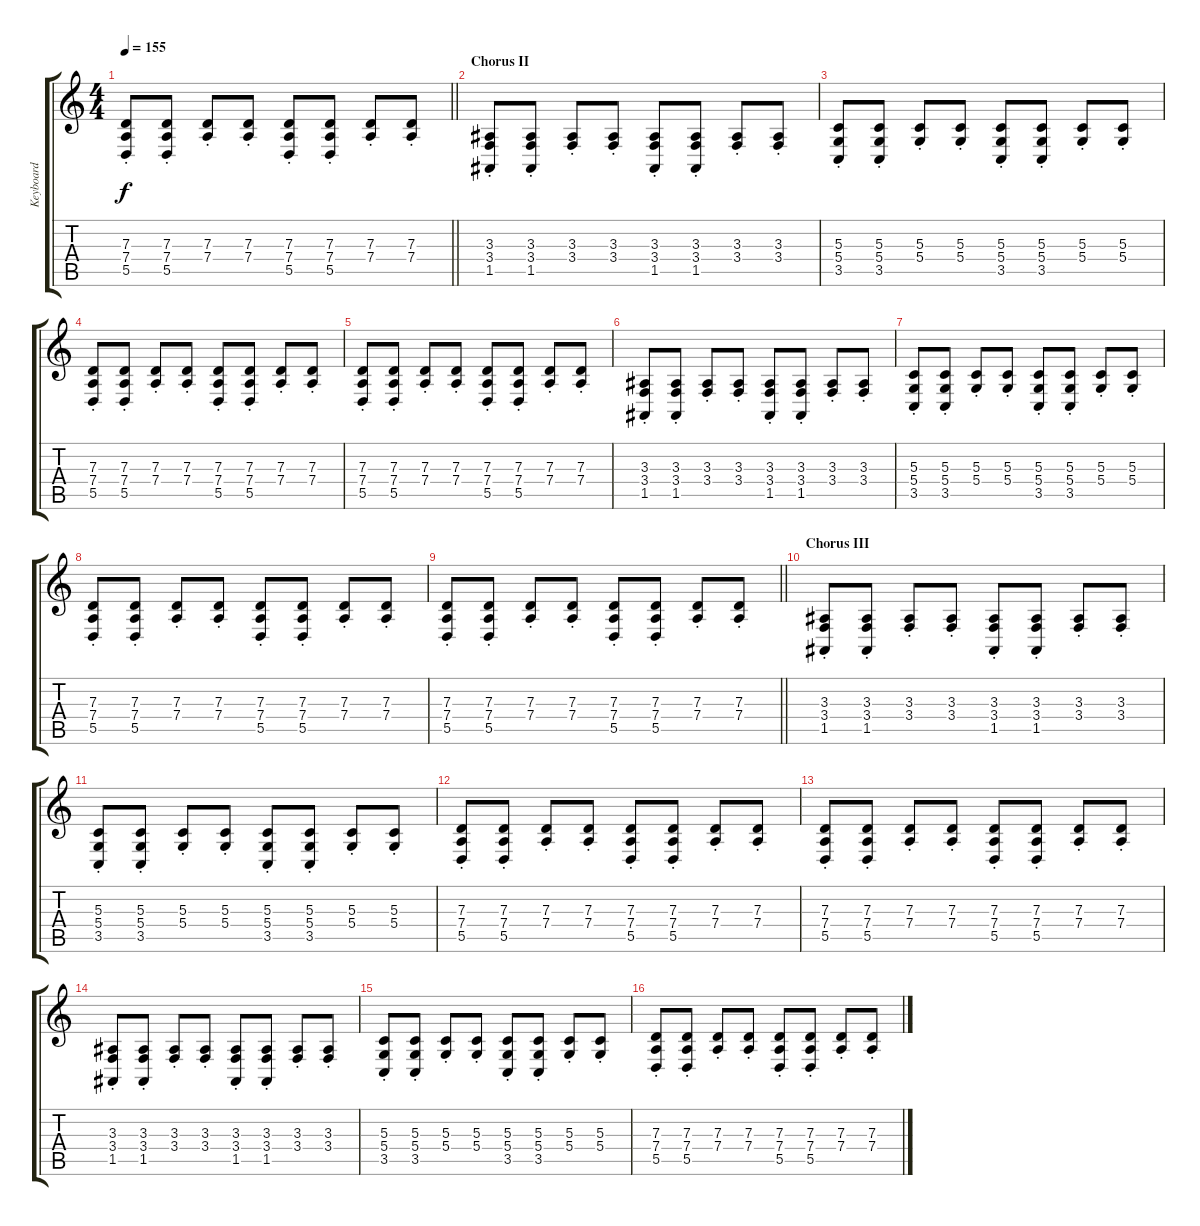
\track ("Keyboard" "Keyboard") {instrument lead8bassandlead}
\staff {score tabs}
\tuning (E4 B3 G3 D3 A2 E2) {hide}
\ts (4 4)
\tempo 155
\clef g2
\barLineRight lightlight
\ks c
(7.3{st} 7.4{st} 5.5{st}).8{dy f} (7.3{st} 7.4{st} 5.5{st}).8 (7.3{st} 7.4{st}).8 (7.3{st} 7.4{st}).8 (7.3{st} 7.4{st} 5.5{st}).8 (7.3{st} 7.4{st} 5.5{st}).8 (7.3{st} 7.4{st}).8 (7.3{st} 7.4{st}).8 |
\section ("" "Chorus II")
(3.3{st} 3.4{st} 1.5{st}).8 (3.3{st} 3.4{st} 1.5{st}).8 (3.3{st} 3.4{st}).8 (3.3{st} 3.4{st}).8 (3.3{st} 3.4{st} 1.5{st}).8 (3.3{st} 3.4{st} 1.5{st}).8 (3.3{st} 3.4{st}).8 (3.3{st} 3.4{st}).8 |
(5.3{st} 5.4{st} 3.5{st}).8 (5.3{st} 5.4{st} 3.5{st}).8 (5.3{st} 5.4{st}).8 (5.3{st} 5.4{st}).8 (5.3{st} 5.4{st} 3.5{st}).8 (5.3{st} 5.4{st} 3.5{st}).8 (5.3{st} 5.4{st}).8 (5.3{st} 5.4{st}).8 |
(7.3{st} 7.4{st} 5.5{st}).8 (7.3{st} 7.4{st} 5.5{st}).8 (7.3{st} 7.4{st}).8 (7.3{st} 7.4{st}).8 (7.3{st} 7.4{st} 5.5{st}).8 (7.3{st} 7.4{st} 5.5{st}).8 (7.3{st} 7.4{st}).8 (7.3{st} 7.4{st}).8 |
(7.3{st} 7.4{st} 5.5{st}).8 (7.3{st} 7.4{st} 5.5{st}).8 (7.3{st} 7.4{st}).8 (7.3{st} 7.4{st}).8 (7.3{st} 7.4{st} 5.5{st}).8 (7.3{st} 7.4{st} 5.5{st}).8 (7.3{st} 7.4{st}).8 (7.3{st} 7.4{st}).8 |
(3.3{st} 3.4{st} 1.5{st}).8 (3.3{st} 3.4{st} 1.5{st}).8 (3.3{st} 3.4{st}).8 (3.3{st} 3.4{st}).8 (3.3{st} 3.4{st} 1.5{st}).8 (3.3{st} 3.4{st} 1.5{st}).8 (3.3{st} 3.4{st}).8 (3.3{st} 3.4{st}).8 |
(5.3{st} 5.4{st} 3.5{st}).8 (5.3{st} 5.4{st} 3.5{st}).8 (5.3{st} 5.4{st}).8 (5.3{st} 5.4{st}).8 (5.3{st} 5.4{st} 3.5{st}).8 (5.3{st} 5.4{st} 3.5{st}).8 (5.3{st} 5.4{st}).8 (5.3{st} 5.4{st}).8 |
(7.3{st} 7.4{st} 5.5{st}).8 (7.3{st} 7.4{st} 5.5{st}).8 (7.3{st} 7.4{st}).8 (7.3{st} 7.4{st}).8 (7.3{st} 7.4{st} 5.5{st}).8 (7.3{st} 7.4{st} 5.5{st}).8 (7.3{st} 7.4{st}).8 (7.3{st} 7.4{st}).8 |
\barLineRight lightlight
(7.3{st} 7.4{st} 5.5{st}).8 (7.3{st} 7.4{st} 5.5{st}).8 (7.3{st} 7.4{st}).8 (7.3{st} 7.4{st}).8 (7.3{st} 7.4{st} 5.5{st}).8 (7.3{st} 7.4{st} 5.5{st}).8 (7.3{st} 7.4{st}).8 (7.3{st} 7.4{st}).8 |
\section ("" "Chorus III")
(3.3{st} 3.4{st} 1.5{st}).8 (3.3{st} 3.4{st} 1.5{st}).8 (3.3{st} 3.4{st}).8 (3.3{st} 3.4{st}).8 (3.3{st} 3.4{st} 1.5{st}).8 (3.3{st} 3.4{st} 1.5{st}).8 (3.3{st} 3.4{st}).8 (3.3{st} 3.4{st}).8 |
(5.3{st} 5.4{st} 3.5{st}).8 (5.3{st} 5.4{st} 3.5{st}).8 (5.3{st} 5.4{st}).8 (5.3{st} 5.4{st}).8 (5.3{st} 5.4{st} 3.5{st}).8 (5.3{st} 5.4{st} 3.5{st}).8 (5.3{st} 5.4{st}).8 (5.3{st} 5.4{st}).8 |
(7.3{st} 7.4{st} 5.5{st}).8 (7.3{st} 7.4{st} 5.5{st}).8 (7.3{st} 7.4{st}).8 (7.3{st} 7.4{st}).8 (7.3{st} 7.4{st} 5.5{st}).8 (7.3{st} 7.4{st} 5.5{st}).8 (7.3{st} 7.4{st}).8 (7.3{st} 7.4{st}).8 |
(7.3{st} 7.4{st} 5.5{st}).8 (7.3{st} 7.4{st} 5.5{st}).8 (7.3{st} 7.4{st}).8 (7.3{st} 7.4{st}).8 (7.3{st} 7.4{st} 5.5{st}).8 (7.3{st} 7.4{st} 5.5{st}).8 (7.3{st} 7.4{st}).8 (7.3{st} 7.4{st}).8 |
(3.3{st} 3.4{st} 1.5{st}).8 (3.3{st} 3.4{st} 1.5{st}).8 (3.3{st} 3.4{st}).8 (3.3{st} 3.4{st}).8 (3.3{st} 3.4{st} 1.5{st}).8 (3.3{st} 3.4{st} 1.5{st}).8 (3.3{st} 3.4{st}).8 (3.3{st} 3.4{st}).8 |
(5.3{st} 5.4{st} 3.5{st}).8 (5.3{st} 5.4{st} 3.5{st}).8 (5.3{st} 5.4{st}).8 (5.3{st} 5.4{st}).8 (5.3{st} 5.4{st} 3.5{st}).8 (5.3{st} 5.4{st} 3.5{st}).8 (5.3{st} 5.4{st}).8 (5.3{st} 5.4{st}).8 |
(7.3{st} 7.4{st} 5.5{st}).8 (7.3{st} 7.4{st} 5.5{st}).8 (7.3{st} 7.4{st}).8 (7.3{st} 7.4{st}).8 (7.3{st} 7.4{st} 5.5{st}).8 (7.3{st} 7.4{st} 5.5{st}).8 (7.3{st} 7.4{st}).8 (7.3{st} 7.4{st}).8
